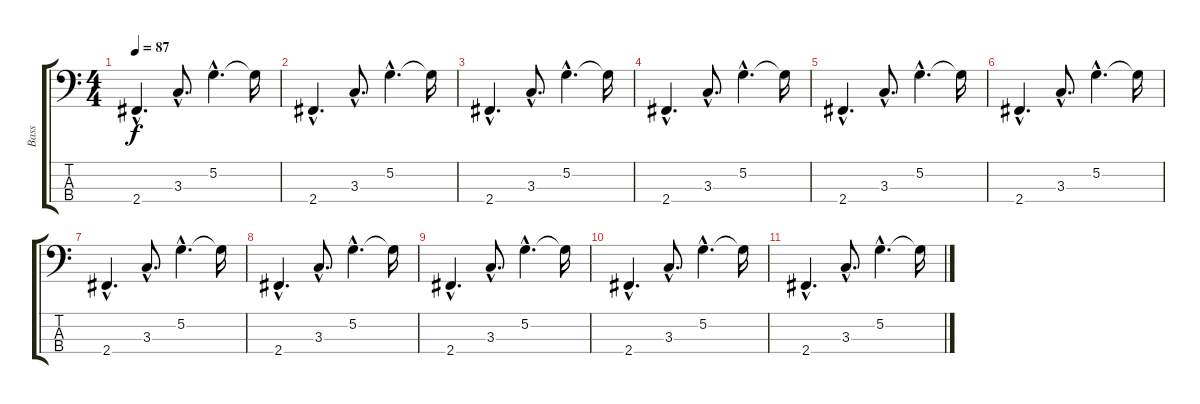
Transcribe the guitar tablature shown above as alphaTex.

\track ("Bass" "Bass") {instrument electricbassfinger}
\staff {score tabs}
\tuning (G2 D2 A1 E1) {hide}
\ts (4 4)
\tempo 87
\clef f4
\ks c
2.4{hac}.4{d dy f} 3.3{hac}.8{d} 5.2{hac}.4{d} 5.2{t}.16 |
2.4{hac}.4{d volume 8} 3.3{hac}.8{d} 5.2{hac}.4{d} 5.2{t}.16 |
2.4{hac}.4{d} 3.3{hac}.8{d} 5.2{hac}.4{d} 5.2{t}.16 |
2.4{hac}.4{d volume 6} 3.3{hac}.8{d} 5.2{hac}.4{d} 5.2{t}.16 |
2.4{hac}.4{d} 3.3{hac}.8{d} 5.2{hac}.4{d} 5.2{t}.16 |
2.4{hac}.4{d volume 4} 3.3{hac}.8{d} 5.2{hac}.4{d} 5.2{t}.16 |
2.4{hac}.4{d} 3.3{hac}.8{d} 5.2{hac}.4{d} 5.2{t}.16 |
2.4{hac}.4{d volume 2} 3.3{hac}.8{d} 5.2{hac}.4{d} 5.2{t}.16 |
2.4{hac}.4{d} 3.3{hac}.8{d} 5.2{hac}.4{d} 5.2{t}.16 |
2.4{hac}.4{d volume 0} 3.3{hac}.8{d} 5.2{hac}.4{d} 5.2{t}.16 |
2.4{hac}.4{d} 3.3{hac}.8{d} 5.2{hac}.4{d} 5.2{t}.16
